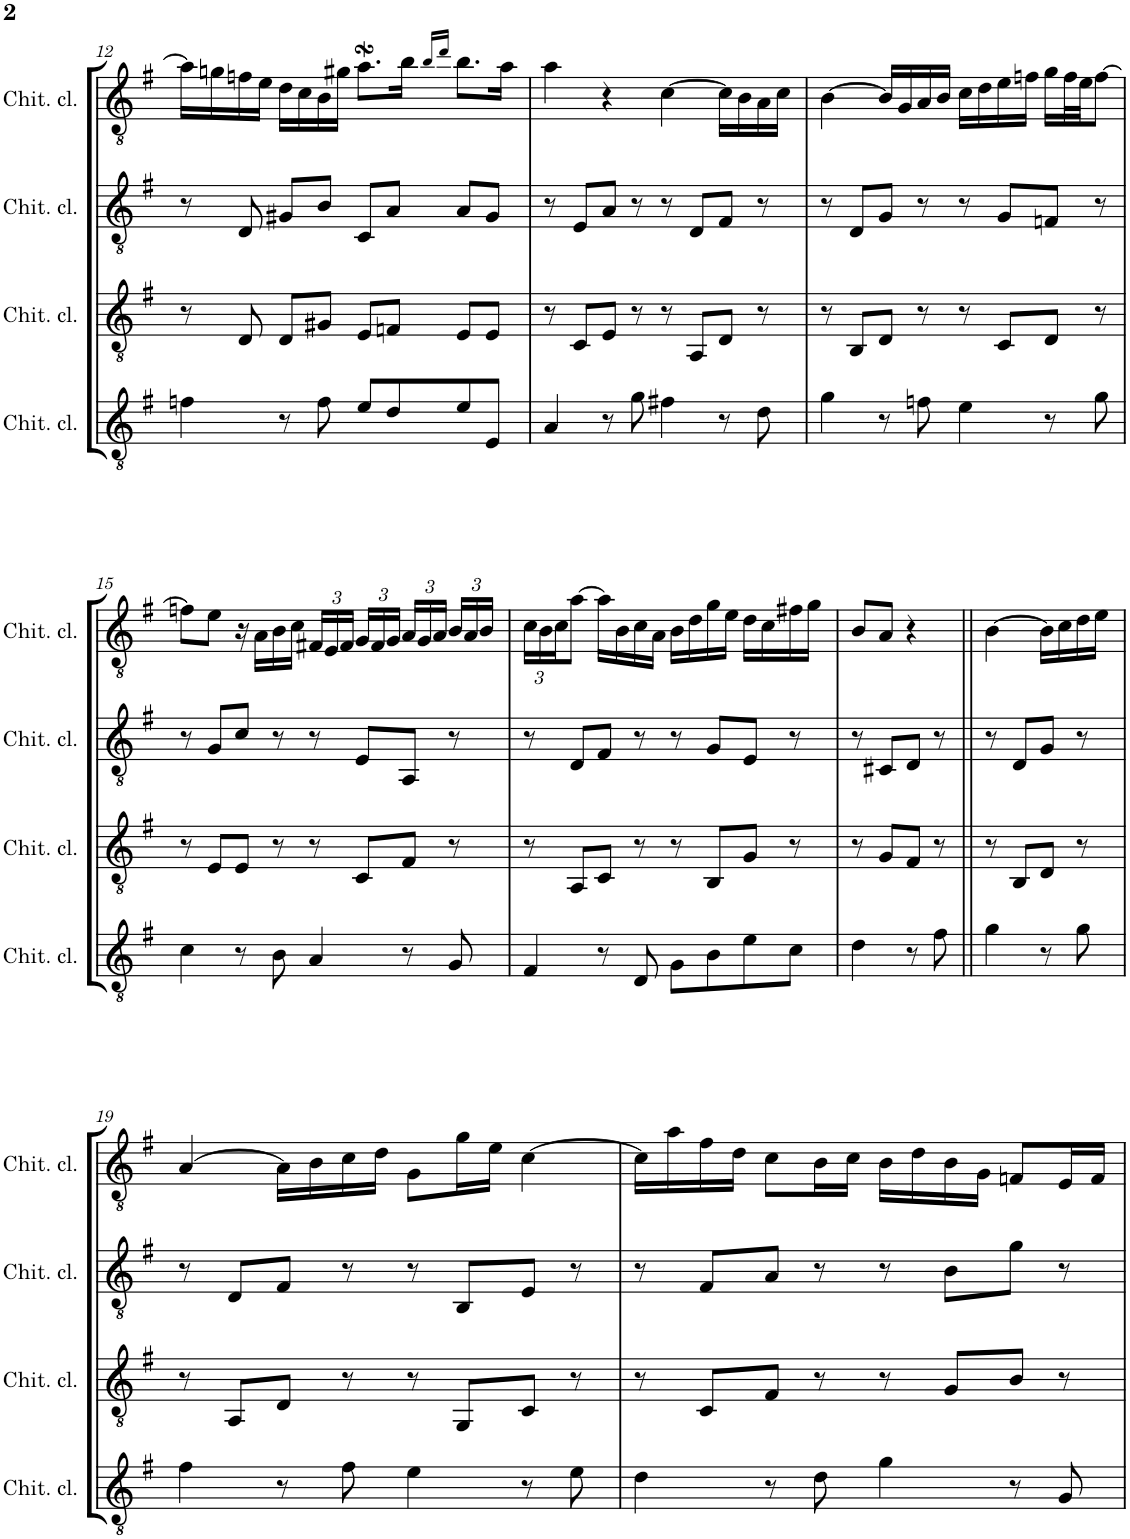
**kern	**kern	**kern	**kern
*part4	*part3	*part2	*part1
*staff4	*staff3	*staff2	*staff1
*I"Vlc	*I"Vla	*I"Vln II	*I"Vln I
*I'Vc	*I'Vla	*I'Vln	*I'Vln
!!LO:PB:g=z
*clefGv2	*clefGv2	*clefGv2	*clefGv2
*k[f#]	*k[f#]	*k[f#]	*k[f#]
*M4/4	*M4/4	*M4/4	*M4/4
*met(c)	*met(c)	*met(c)	*met(c)
=12	=12	=12	=12
4fn\	8r	8r	16a\LL]
.	.	.	16gn\
.	8D/	8D/	16fn\
.	.	.	16e\JJ
8r	8D/L	8G#X/L	16d\LL
.	.	.	16c\
8f\	8G#X/J	8B/J	16B\
.	.	.	16g#X\JJ
8e/L	8E/L	8C/L	8.asSSS\L
8d/	8Fn/J	8A/J	.
.	.	.	16b\Jk
.	.	.	16qb/LL
.	.	.	16qdd/JJ
8e/	8E/L	8A/L	8.b\L
8E/J	8E/J	8G#/J	.
.	.	.	16a\Jk
=13	=13	=13	=13
4A/	8r	8r	4a\
.	8C/L	8E/L	.
8r	8E/J	8A/J	4r
8g\	8r	8r	.
4f#X\	8r	8r	[4c\
.	8AA/L	8D/L	.
8r	8D/J	8F#/J	16c\LL]
.	.	.	16B\
8d\	8r	8r	16A\
.	.	.	16c\JJ
=14	=14	=14	=14
4g\	8r	8r	[4B\
.	8BB/L	8D/L	.
8r	8D/J	8G/J	16B/LL]
.	.	.	16G/
8fn\	8r	8r	16A/
.	.	.	16B/JJ
4e\	8r	8r	16c\LL
.	.	.	16d\
.	8C/L	8G/L	16e\
.	.	.	16fn\JJ
8r	8D/J	8Fn/J	16g\LL
.	.	.	32f\L
.	.	.	32e\JJ
8g\	8r	8r	[8f\J
!!LO:LB:g=z
=15	=15	=15	=15
4c\	8r	8r	8fn\L]
.	8E/L	8G/L	8e\J
8r	8E/J	8c/J	16r
.	.	.	16A\LL
8B\	8r	8r	16B\
.	.	.	16c\JJ
*	*	*	*Xbrackettup
4A/	8r	8r	24F#X/LL
.	.	.	24E/
.	.	.	24F#/JJ
.	8C/L	8E/L	24G/LL
.	.	.	24F#/
.	.	.	24G/JJ
8r	8F#/J	8AA/J	24A/LL
.	.	.	24G/
.	.	.	24A/JJ
8G/	8r	8r	24B/LL
.	.	.	24A/
.	.	.	24B/JJ
=16	=16	=16	=16
4F#/	8r	8r	24c\LL
.	.	.	24B\
.	.	.	24c\J
.	8AA/L	8D/L	[8a\J
8r	8C/J	8F#/J	16a\LL]
.	.	.	16B\
8D/	8r	8r	16c\
.	.	.	16A\JJ
8G\L	8r	8r	16B\LL
.	.	.	16d\
8B\	8BB/L	8G/L	16g\
.	.	.	16e\JJ
8e\	8G/J	8E/J	16d\LL
.	.	.	16c\
8c\J	8r	8r	16f#X\
.	.	.	16g\JJ
=17	=17	=17	=17
4d\	8r	8r	8B/L
.	8G/L	8C#X/L	8A/J
8r	8F#/J	8D/J	4r
8f#\	8r	8r	.
=18||	=18||	=18||	=18||
4g\	8r	8r	[4B\
.	8BB/L	8D/L	.
8r	8D/J	8G/J	16B\LL]
.	.	.	16c\
8g\	8r	8r	16d\
.	.	.	16e\JJ
!!LO:LB:g=z
=19	=19	=19	=19
4f#\	8r	8r	[4A/
.	8AA/L	8D/L	.
8r	8D/J	8F#/J	16A\LL]
.	.	.	16B\
8f#\	8r	8r	16c\
.	.	.	16d\JJ
4e\	8r	8r	8G\L
.	8GG/L	8BB/L	16g\L
.	.	.	16e\JJ
8r	8C/J	8E/J	[4c\
8e\	8r	8r	.
=20	=20	=20	=20
4d\	8r	8r	16c\LL]
.	.	.	16a\
.	8C/L	8F#/L	16f#\
.	.	.	16d\JJ
8r	8F#/J	8A/J	8c\L
8d\	8r	8r	16B\L
.	.	.	16c\JJ
4g\	8r	8r	16B\LL
.	.	.	16d\
.	8G/L	8B\L	16B\
.	.	.	16G\JJ
8r	8B/J	8g\J	8Fn/L
8G/	8r	8r	16E/L
.	.	.	16F/JJ
=	=	=	=
*-	*-	*-	*-
